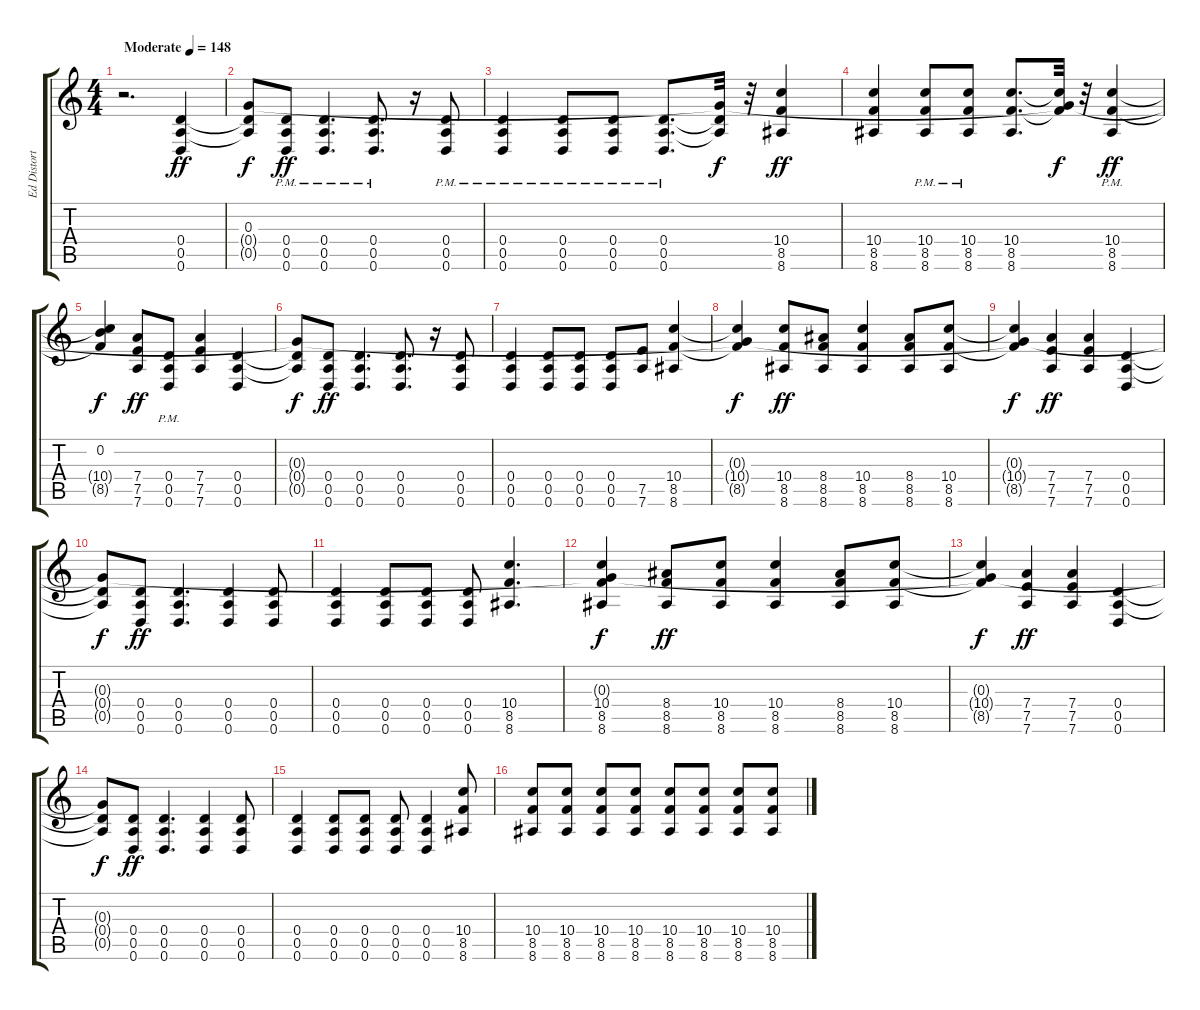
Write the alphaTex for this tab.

\track ("Ed Distortion" "Ed Distort") {instrument distortionguitar}
\staff {score tabs}
\tuning (E4 B3 G3 D3 A2 D2) {hide}
\ts (4 4)
\tempo (148 "Moderate")
\clef g2
\ks c
r.2{d dy ff instrument distortionguitar} (0.4 0.5 0.6).4 |
(0.3 0.4{t} 0.5{t}).8{dy f} (0.4 0.5{pm} 0.6).8{dy ff} (0.4 0.5{pm} 0.6).4{d} (0.4 0.5{pm} 0.6).8{d} r.16 (0.4 0.5{pm} 0.6).8 |
(0.4 0.5{pm} 0.6).4 (0.4 0.5{pm} 0.6).8 (0.4 0.5{pm} 0.6).8 (0.4 0.5{pm} 0.6).8{d} (0.3{t} 0.4{t} 0.5{t}).32{dy f} r.32 (10.4 8.5 8.6).4{dy ff} |
(10.4 8.5 8.6).4 (10.4 8.5{pm} 8.6).8 (10.4 8.5{pm} 8.6).8 (10.4 8.5 8.6).8{d} (0.3{t} 10.4{t} 8.5{t}).32{dy f} r.32 (10.4 8.5{pm} 8.6).4{dy ff} |
(0.2 10.4{t} 8.5{t}).4{dy f} (7.4 7.5 7.6).8{dy ff} (0.4 0.5{pm} 0.6).8 (7.4 7.5 7.6).4 (0.4 0.5 0.6).4 |
(0.3{t} 0.4{t} 0.5{t}).8{dy f} (0.4 0.5 0.6).8{dy ff} (0.4 0.5 0.6).4{d} (0.4 0.5 0.6).8{d} r.16 (0.4 0.5 0.6).8 |
(0.4 0.5 0.6).4 (0.4 0.5 0.6).8 (0.4 0.5 0.6).8 (0.4 0.5 0.6).8 (7.5 7.6).8 (10.4 8.5 8.6).4 |
(0.3{t} 10.4{t} 8.5{t}).4{dy f} (10.4 8.5 8.6).8{dy ff} (8.4 8.5 8.6).8 (10.4 8.5 8.6).4 (8.4 8.5 8.6).8 (10.4 8.5 8.6).8 |
(0.3{t} 10.4{t} 8.5{t}).4{dy f} (7.4 7.5 7.6).4{dy ff} (7.4 7.5 7.6).4 (0.4 0.5 0.6).4 |
(0.3{t} 0.4{t} 0.5{t}).8{dy f} (0.4 0.5 0.6).8{dy ff} (0.4 0.5 0.6).4{d} (0.4 0.5 0.6).4 (0.4 0.5 0.6).8 |
(0.4 0.5 0.6).4 (0.4 0.5 0.6).8 (0.4 0.5 0.6).8 (0.4 0.5 0.6).8 (10.4 8.5 8.6).4{d} |
(0.3{t} 10.4 8.5 8.6).4{dy f} (8.4 8.5 8.6).8{dy ff} (10.4 8.5 8.6).8 (10.4 8.5 8.6).4 (8.4 8.5 8.6).8 (10.4 8.5 8.6).8 |
(0.3{t} 10.4{t} 8.5{t}).4{dy f} (7.4 7.5 7.6).4{dy ff} (7.4 7.5 7.6).4 (0.4 0.5 0.6).4 |
(0.3{t} 0.4{t} 0.5{t}).8{dy f} (0.4 0.5 0.6).8{dy ff} (0.4 0.5 0.6).4{d} (0.4 0.5 0.6).4 (0.4 0.5 0.6).8 |
(0.4 0.5 0.6).4 (0.4 0.5 0.6).8 (0.4 0.5 0.6).8 (0.4 0.5 0.6).8 (0.4 0.5 0.6).4 (10.4 8.5 8.6).8 |
(10.4 8.5 8.6).8 (10.4 8.5 8.6).8 (10.4 8.5 8.6).8 (10.4 8.5 8.6).8 (10.4 8.5 8.6).8 (10.4 8.5 8.6).8 (10.4 8.5 8.6).8 (10.4 8.5 8.6).8
